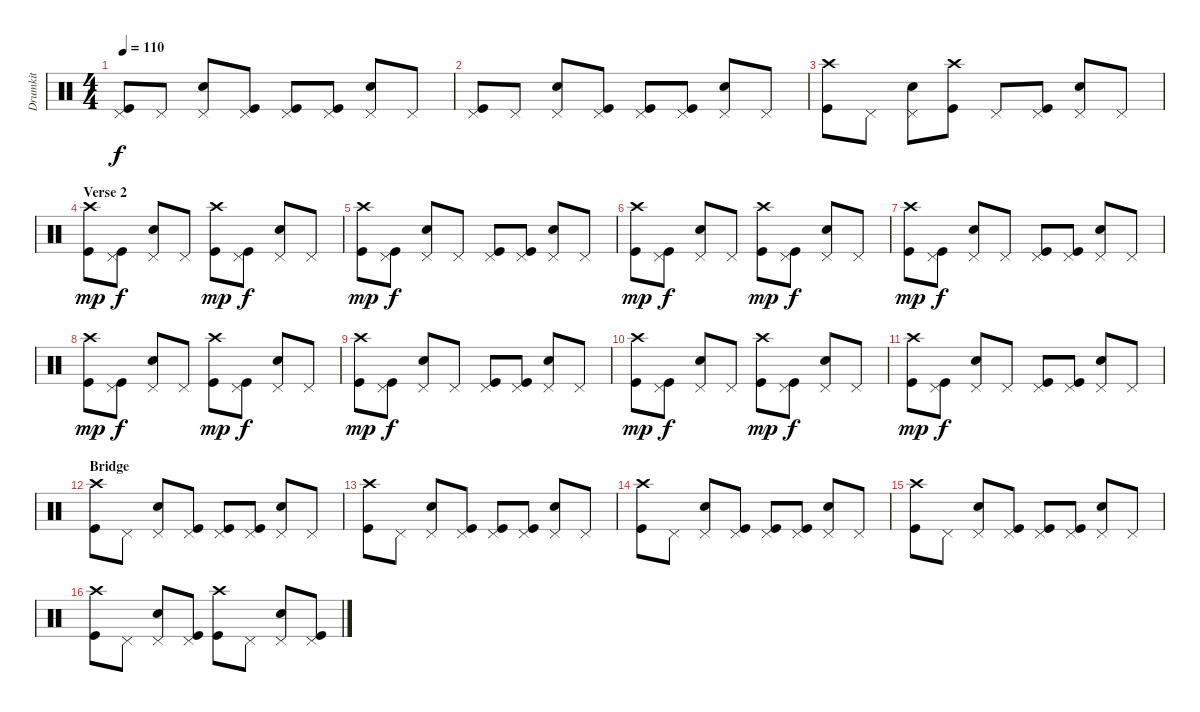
\track ("Drumkit" "Drumkit") {instrument percussion}
\staff {score}
\articulation defaults
\ts (4 4)
\tempo 110
\clef neutral
\ks c
("Pedal Hi-Hat (hit)" "Kick (hit)").8{dy f} "Pedal Hi-Hat (hit)".8 ("Pedal Hi-Hat (hit)" "Snare (hit) 2").8 ("Pedal Hi-Hat (hit)" "Kick (hit)").8 ("Pedal Hi-Hat (hit)" "Kick (hit)").8 ("Pedal Hi-Hat (hit)" "Kick (hit)").8 ("Pedal Hi-Hat (hit)" "Snare (hit) 2").8 "Pedal Hi-Hat (hit)".8 |
("Pedal Hi-Hat (hit)" "Kick (hit)").8 "Pedal Hi-Hat (hit)".8 ("Pedal Hi-Hat (hit)" "Snare (hit) 2").8 ("Pedal Hi-Hat (hit)" "Kick (hit)").8 ("Pedal Hi-Hat (hit)" "Kick (hit)").8 ("Pedal Hi-Hat (hit)" "Kick (hit)").8 ("Pedal Hi-Hat (hit)" "Snare (hit) 2").8 "Pedal Hi-Hat (hit)".8 |
("Crash high (hit)" "Kick (hit)").8 "Pedal Hi-Hat (hit)".8 ("Pedal Hi-Hat (hit)" "Snare (hit) 2").8 ("Crash high (hit)" "Kick (hit)").8 "Pedal Hi-Hat (hit)".8 ("Pedal Hi-Hat (hit)" "Kick (hit)").8 ("Pedal Hi-Hat (hit)" "Snare (hit) 2").8 "Pedal Hi-Hat (hit)".8 |
\section ("" "Verse 2")
("Crash high (hit)" "Kick (hit)").8{dy mp} ("Pedal Hi-Hat (hit)" "Kick (hit)").8{dy f} ("Pedal Hi-Hat (hit)" "Snare (hit) 2").8 "Pedal Hi-Hat (hit)".8 ("Crash high (hit)" "Kick (hit)").8{dy mp} ("Pedal Hi-Hat (hit)" "Kick (hit)").8{dy f} ("Pedal Hi-Hat (hit)" "Snare (hit) 2").8 "Pedal Hi-Hat (hit)".8 |
("Crash high (hit)" "Kick (hit)").8{dy mp} ("Pedal Hi-Hat (hit)" "Kick (hit)").8{dy f} ("Pedal Hi-Hat (hit)" "Snare (hit) 2").8 "Pedal Hi-Hat (hit)".8 ("Pedal Hi-Hat (hit)" "Kick (hit)").8 ("Pedal Hi-Hat (hit)" "Kick (hit)").8 ("Pedal Hi-Hat (hit)" "Snare (hit) 2").8 "Pedal Hi-Hat (hit)".8 |
("Crash high (hit)" "Kick (hit)").8{dy mp} ("Pedal Hi-Hat (hit)" "Kick (hit)").8{dy f} ("Pedal Hi-Hat (hit)" "Snare (hit) 2").8 "Pedal Hi-Hat (hit)".8 ("Crash high (hit)" "Kick (hit)").8{dy mp} ("Pedal Hi-Hat (hit)" "Kick (hit)").8{dy f} ("Pedal Hi-Hat (hit)" "Snare (hit) 2").8 "Pedal Hi-Hat (hit)".8 |
("Crash high (hit)" "Kick (hit)").8{dy mp} ("Pedal Hi-Hat (hit)" "Kick (hit)").8{dy f} ("Pedal Hi-Hat (hit)" "Snare (hit) 2").8 "Pedal Hi-Hat (hit)".8 ("Pedal Hi-Hat (hit)" "Kick (hit)").8 ("Pedal Hi-Hat (hit)" "Kick (hit)").8 ("Pedal Hi-Hat (hit)" "Snare (hit) 2").8 "Pedal Hi-Hat (hit)".8 |
("Crash high (hit)" "Kick (hit)").8{dy mp} ("Pedal Hi-Hat (hit)" "Kick (hit)").8{dy f} ("Pedal Hi-Hat (hit)" "Snare (hit) 2").8 "Pedal Hi-Hat (hit)".8 ("Crash high (hit)" "Kick (hit)").8{dy mp} ("Pedal Hi-Hat (hit)" "Kick (hit)").8{dy f} ("Pedal Hi-Hat (hit)" "Snare (hit) 2").8 "Pedal Hi-Hat (hit)".8 |
("Crash high (hit)" "Kick (hit)").8{dy mp} ("Pedal Hi-Hat (hit)" "Kick (hit)").8{dy f} ("Pedal Hi-Hat (hit)" "Snare (hit) 2").8 "Pedal Hi-Hat (hit)".8 ("Pedal Hi-Hat (hit)" "Kick (hit)").8 ("Pedal Hi-Hat (hit)" "Kick (hit)").8 ("Pedal Hi-Hat (hit)" "Snare (hit) 2").8 "Pedal Hi-Hat (hit)".8 |
("Crash high (hit)" "Kick (hit)").8{dy mp} ("Pedal Hi-Hat (hit)" "Kick (hit)").8{dy f} ("Pedal Hi-Hat (hit)" "Snare (hit) 2").8 "Pedal Hi-Hat (hit)".8 ("Crash high (hit)" "Kick (hit)").8{dy mp} ("Pedal Hi-Hat (hit)" "Kick (hit)").8{dy f} ("Pedal Hi-Hat (hit)" "Snare (hit) 2").8 "Pedal Hi-Hat (hit)".8 |
("Crash high (hit)" "Kick (hit)").8{dy mp} ("Pedal Hi-Hat (hit)" "Kick (hit)").8{dy f} ("Pedal Hi-Hat (hit)" "Snare (hit) 2").8 "Pedal Hi-Hat (hit)".8 ("Pedal Hi-Hat (hit)" "Kick (hit)").8 ("Pedal Hi-Hat (hit)" "Kick (hit)").8 ("Pedal Hi-Hat (hit)" "Snare (hit) 2").8 "Pedal Hi-Hat (hit)".8 |
\section ("" "Bridge")
("Crash high (hit)" "Kick (hit)").8 "Pedal Hi-Hat (hit)".8 ("Pedal Hi-Hat (hit)" "Snare (hit) 2").8 ("Pedal Hi-Hat (hit)" "Kick (hit)").8 ("Pedal Hi-Hat (hit)" "Kick (hit)").8 ("Pedal Hi-Hat (hit)" "Kick (hit)").8 ("Pedal Hi-Hat (hit)" "Snare (hit) 2").8 "Pedal Hi-Hat (hit)".8 |
("Crash high (hit)" "Kick (hit)").8 "Pedal Hi-Hat (hit)".8 ("Pedal Hi-Hat (hit)" "Snare (hit) 2").8 ("Pedal Hi-Hat (hit)" "Kick (hit)").8 ("Pedal Hi-Hat (hit)" "Kick (hit)").8 ("Pedal Hi-Hat (hit)" "Kick (hit)").8 ("Pedal Hi-Hat (hit)" "Snare (hit) 2").8 "Pedal Hi-Hat (hit)".8 |
("Crash high (hit)" "Kick (hit)").8 "Pedal Hi-Hat (hit)".8 ("Pedal Hi-Hat (hit)" "Snare (hit) 2").8 ("Pedal Hi-Hat (hit)" "Kick (hit)").8 ("Pedal Hi-Hat (hit)" "Kick (hit)").8 ("Pedal Hi-Hat (hit)" "Kick (hit)").8 ("Pedal Hi-Hat (hit)" "Snare (hit) 2").8 "Pedal Hi-Hat (hit)".8 |
("Crash high (hit)" "Kick (hit)").8 "Pedal Hi-Hat (hit)".8 ("Pedal Hi-Hat (hit)" "Snare (hit) 2").8 ("Pedal Hi-Hat (hit)" "Kick (hit)").8 ("Pedal Hi-Hat (hit)" "Kick (hit)").8 ("Pedal Hi-Hat (hit)" "Kick (hit)").8 ("Pedal Hi-Hat (hit)" "Snare (hit) 2").8 "Pedal Hi-Hat (hit)".8 |
("Crash high (hit)" "Kick (hit)").8 "Pedal Hi-Hat (hit)".8 ("Pedal Hi-Hat (hit)" "Snare (hit) 2").8 ("Pedal Hi-Hat (hit)" "Kick (hit)").8 ("Crash high (hit)" "Kick (hit)").8 "Pedal Hi-Hat (hit)".8 ("Pedal Hi-Hat (hit)" "Snare (hit) 2").8 ("Pedal Hi-Hat (hit)" "Kick (hit)").8
